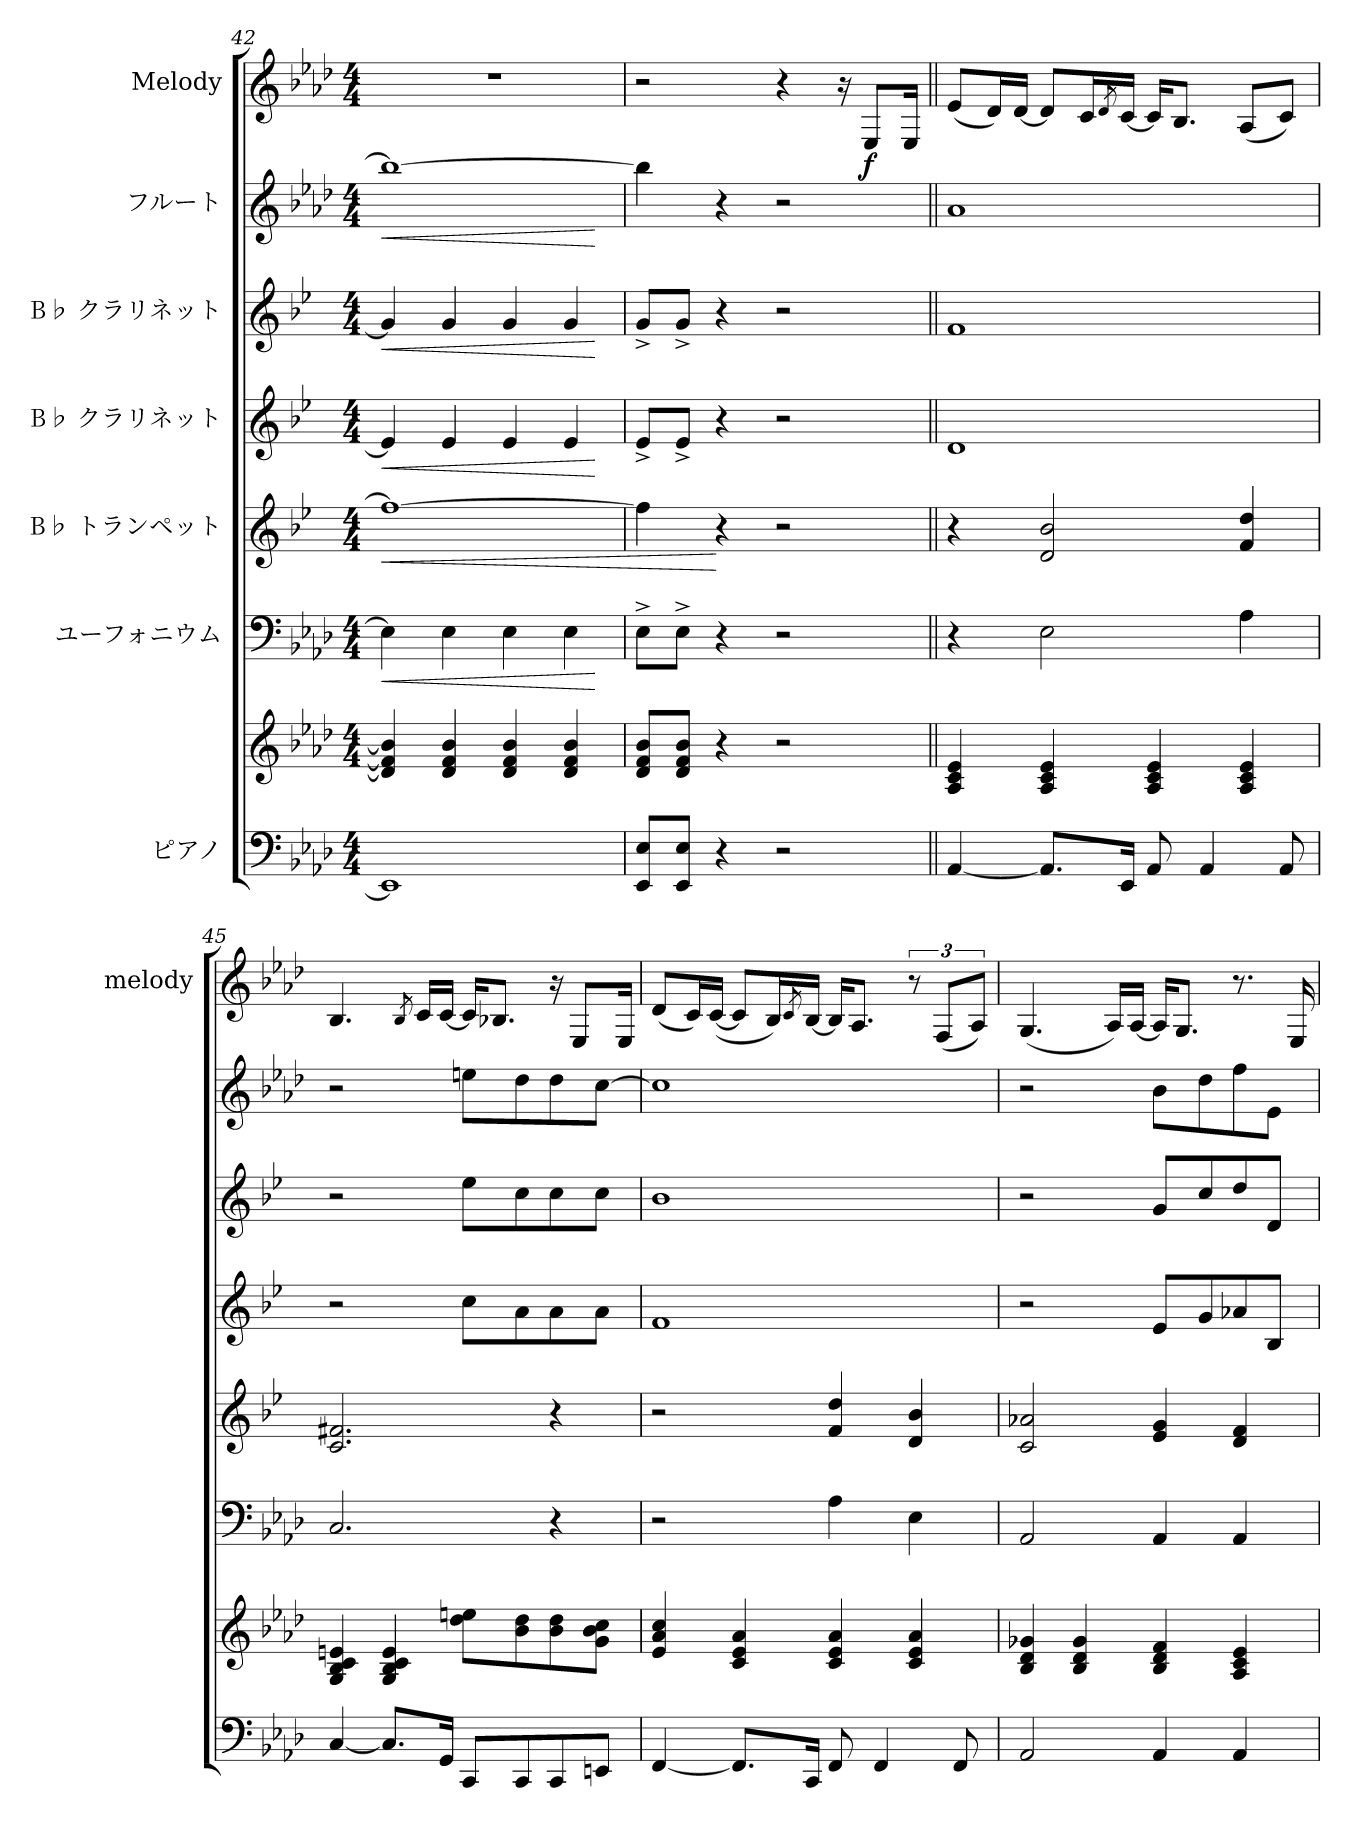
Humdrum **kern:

**kern	**kern	**kern	**dynam	**kern	**dynam	**kern	**dynam	**kern	**dynam	**kern	**dynam	**kern	**dynam
*part7	*part7	*part6	*part6	*part5	*part5	*part4	*part4	*part3	*part3	*part2	*part2	*part1	*part1
*staff8	*staff7	*staff6	*staff6	*staff5	*staff5	*staff4	*staff4	*staff3	*staff3	*staff2	*staff2	*staff1	*staff1
*I"ピアノ	*	*I"ユーフォニウム	*	*I"B♭ トランペット	*	*I"B♭ クラリネット	*	*I"B♭ クラリネット	*	*I"フルート	*	*I"Melody	*
*	*	*	*	*	*	*	*	*	*	*	*	*I'melody	*
*clefF4	*clefG2	*clefF4	*	*clefG2	*	*clefG2	*	*clefG2	*	*clefG2	*	*clefG2	*
*	*	*	*	*ITrd1c2	*	*ITrd1c2	*	*ITrd1c2	*	*	*	*	*
*k[b-e-a-d-]	*k[b-e-a-d-]	*k[b-e-a-d-]	*	*k[b-e-a-d-]	*	*k[b-e-a-d-]	*	*k[b-e-a-d-]	*	*k[b-e-a-d-]	*	*k[b-e-a-d-]	*
*M4/4	*M4/4	*M4/4	*	*M4/4	*	*M4/4	*	*M4/4	*	*M4/4	*	*M4/4	*
=42	=42	=42	=42	=42	=42	=42	=42	=42	=42	=42	=42	=42	=42
!	!	!	!LO:HP:b	!	!LO:HP:b	!	!LO:HP:b	!	!LO:HP:b	!	!LO:HP:b	!	!
1EE-]	4d-] 4f] 4b-]	4E-]	<	1ee-_	<	4d-]	<	4f]	<	1bb-_	<	1r	.
.	4d- 4f 4b-	4E-	.	.	.	4d-	.	4f	.	.	.	.	.
.	4d- 4f 4b-	4E-	.	.	.	4d-	.	4f	.	.	.	.	.
.	4d- 4f 4b-	4E-	.	.	.	4d-	.	4f	.	.	.	.	.
.	.	.	[	.	.	.	[	.	[	.	[	.	.
=43	=43	=43	=43	=43	=43	=43	=43	=43	=43	=43	=43	=43	=43
8EE- 8E-L	8d- 8f 8b-L	8E-^L	.	4ee-]	.	8d-^L	.	8f^L	.	4bb-]	.	2r	.
8EE- 8E-J	8d- 8f 8b-J	8E-^J	.	.	.	8d-^J	.	8f^J	.	.	.	.	.
4r	4r	4r	.	4r	[	4r	.	4r	.	4r	.	.	.
2r	2r	2r	.	2r	.	2r	.	2r	.	2r	.	4r	.
.	.	.	.	.	.	.	.	.	.	.	.	16r	.
.	.	.	.	.	.	.	.	.	.	.	.	8E-L	f
.	.	.	.	.	.	.	.	.	.	.	.	16E-Jk	.
=44||	=44||	=44||	=44||	=44||	=44||	=44||	=44||	=44||	=44||	=44||	=44||	=44||	=44||
[4AA-	4A- 4c 4e-	4r	.	4r	.	1c	.	1e-	.	1a-	.	(8e-L	.
.	.	.	.	.	.	.	.	.	.	.	.	16d-L)	.
.	.	.	.	.	.	.	.	.	.	.	.	[16d-JJ	.
8.AA-L]	4A- 4c 4e-	2E-	.	2c 2a-	.	.	.	.	.	.	.	8d-L]	.
.	.	.	.	.	.	.	.	.	.	.	.	16cL	.
.	.	.	.	.	.	.	.	.	.	.	.	8qd-/	.
16EE-Jk	.	.	.	.	.	.	.	.	.	.	.	[16cJJ	.
8AA-	4A- 4c 4e-	.	.	.	.	.	.	.	.	.	.	16cKL]	.
.	.	.	.	.	.	.	.	.	.	.	.	8.B-J	.
4AA-	.	.	.	.	.	.	.	.	.	.	.	.	.
.	4A- 4c 4e-	4A-	.	4e- 4cc	.	.	.	.	.	.	.	(8A-L	.
8AA-	.	.	.	.	.	.	.	.	.	.	.	8cJ)	.
=45	=45	=45	=45	=45	=45	=45	=45	=45	=45	=45	=45	=45	=45
[4C	4G 4B- 4c 4en	2.C	.	2.B- 2.en	.	2r	.	2r	.	2r	.	4.B-	.
8.CL]	4G 4B- 4c 4e	.	.	.	.	.	.	.	.	.	.	.	.
.	.	.	.	.	.	.	.	.	.	.	.	8qB-/	.
.	.	.	.	.	.	.	.	.	.	.	.	16cLL	.
16GGJk	.	.	.	.	.	.	.	.	.	.	.	[16cJJ	.
8CCL	8dd- 8eenL	.	.	.	.	8b-L	.	8dd-L	.	8eenL	.	16cKL]	.
.	.	.	.	.	.	.	.	.	.	.	.	8.B-XJ	.
8CC	8b- 8dd-	.	.	.	.	8g	.	8b-	.	8dd-	.	.	.
8CC	8b- 8dd-	4r	.	4r	.	8g	.	8b-	.	8dd-	.	16r	.
.	.	.	.	.	.	.	.	.	.	.	.	8E-L	.
8EEnJ	8g 8b- 8ccJ	.	.	.	.	8gJ	.	8b-J	.	[8ccJ	.	.	.
.	.	.	.	.	.	.	.	.	.	.	.	16E-Jk	.
=46	=46	=46	=46	=46	=46	=46	=46	=46	=46	=46	=46	=46	=46
[4FF	4e- 4a- 4cc	2r	.	2r	.	1e-	.	1a-	.	1cc]	.	(8d-L	.
.	.	.	.	.	.	.	.	.	.	.	.	16cL)	.
.	.	.	.	.	.	.	.	.	.	.	.	([16cJJ	.
8.FFL]	4c 4e- 4a-	.	.	.	.	.	.	.	.	.	.	8cL]	.
.	.	.	.	.	.	.	.	.	.	.	.	16B-L)	.
.	.	.	.	.	.	.	.	.	.	.	.	8qc/	.
16CCJk	.	.	.	.	.	.	.	.	.	.	.	[16B-JJ	.
8FF	4c 4e- 4a-	4A-	.	4e- 4cc	.	.	.	.	.	.	.	16B-KL]	.
.	.	.	.	.	.	.	.	.	.	.	.	8.A-J	.
4FF	.	.	.	.	.	.	.	.	.	.	.	.	.
.	4c 4e- 4a-	4E-	.	4c 4a-	.	.	.	.	.	.	.	12r	.
.	.	.	.	.	.	.	.	.	.	.	.	(12FL	.
8FF	.	.	.	.	.	.	.	.	.	.	.	.	.
.	.	.	.	.	.	.	.	.	.	.	.	12A-J)	.
=47	=47	=47	=47	=47	=47	=47	=47	=47	=47	=47	=47	=47	=47
2AA-	4B- 4d- 4g-X	2AA-	.	2B- 2g-X	.	2r	.	2r	.	2r	.	(4.G	.
.	4B- 4d- 4g-	.	.	.	.	.	.	.	.	.	.	.	.
.	.	.	.	.	.	.	.	.	.	.	.	16A-LL)	.
.	.	.	.	.	.	.	.	.	.	.	.	[16A-JJ	.
4AA-	4B- 4d- 4f	4AA-	.	4d- 4f	.	8d-L	.	8fL	.	8b-L	.	16A-KL]	.
.	.	.	.	.	.	.	.	.	.	.	.	8.GJ	.
.	.	.	.	.	.	8f	.	8b-	.	8dd-	.	.	.
4AA-	4A- 4c 4e-	4AA-	.	4c 4e-	.	8g-X	.	8cc	.	8ff	.	8.r	.
.	.	.	.	.	.	8A-J	.	8cJ	.	8e-J	.	.	.
.	.	.	.	.	.	.	.	.	.	.	.	16E-	.
=	=	=	=	=	=	=	=	=	=	=	=	=	=
*-	*-	*-	*-	*-	*-	*-	*-	*-	*-	*-	*-	*-	*-
